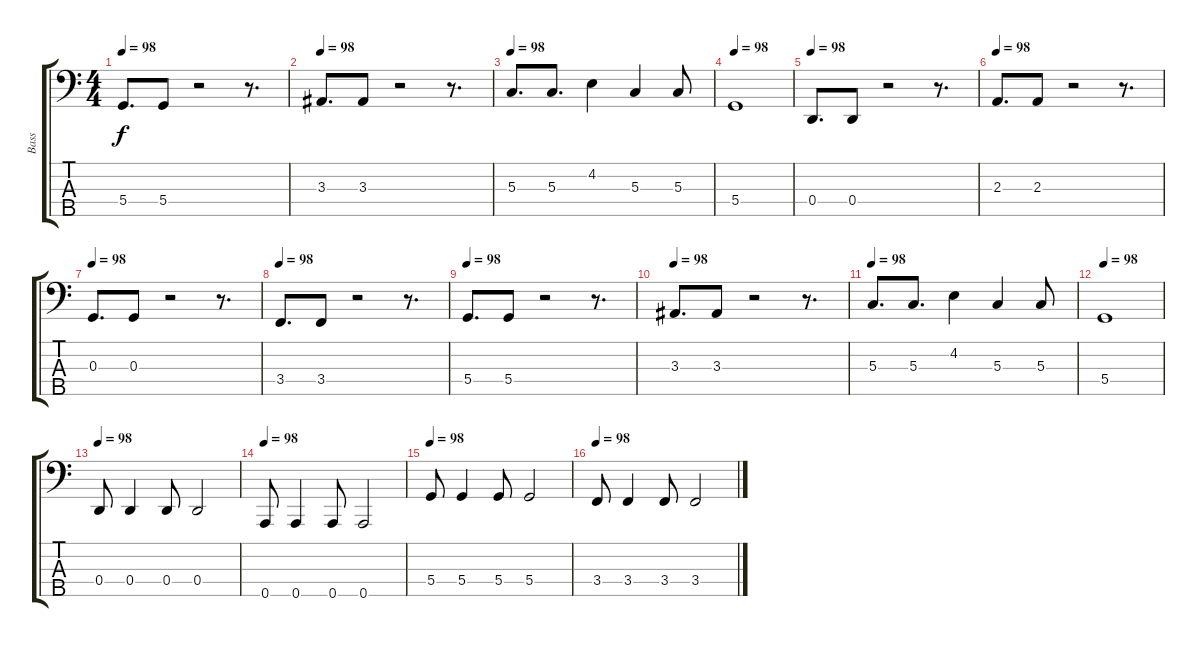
\track ("Bass" "Bass") {instrument electricbassfinger}
\staff {score tabs}
\tuning (F2 C2 G1 D1 A0) {hide}
\ts (4 4)
\tempo 98
\clef f4
\ks c
5.4.8{d dy f} 5.4.8 r.2 r.8{d} |
\tempo 98
3.3.8{d} 3.3.8 r.2 r.8{d} |
\tempo 98
5.3.8{d} 5.3.8{d} 4.2.4 5.3.4 5.3.8 |
\tempo 98
5.4.1 |
\tempo 98
0.4.8{d} 0.4.8 r.2 r.8{d} |
\tempo 98
2.3.8{d} 2.3.8 r.2 r.8{d} |
\tempo 98
0.3.8{d} 0.3.8 r.2 r.8{d} |
\tempo 98
3.4.8{d} 3.4.8 r.2 r.8{d} |
\tempo 98
5.4.8{d} 5.4.8 r.2 r.8{d} |
\tempo 98
3.3.8{d} 3.3.8 r.2 r.8{d} |
\tempo 98
5.3.8{d} 5.3.8{d} 4.2.4 5.3.4 5.3.8 |
\tempo 98
5.4.1 |
\tempo 98
0.4.8 0.4.4 0.4.8 0.4.2 |
\tempo 98
0.5.8 0.5.4 0.5.8 0.5.2 |
\tempo 98
5.4.8 5.4.4 5.4.8 5.4.2 |
\tempo 98
3.4.8 3.4.4 3.4.8 3.4.2
